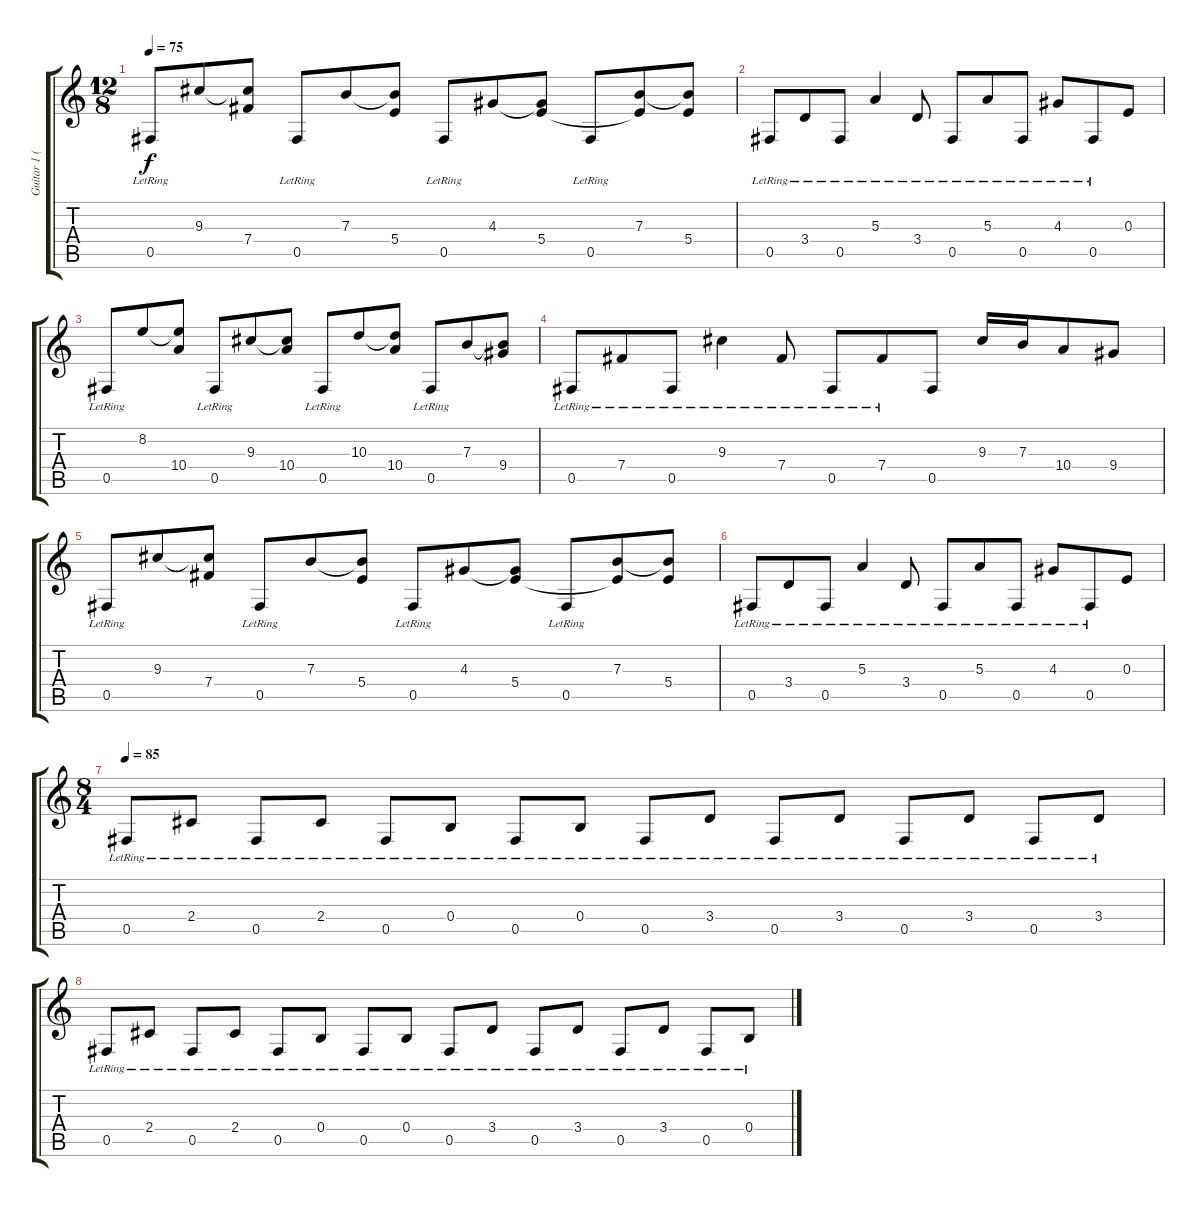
\track ("Guitar 1 (Clean)" "Guitar 1 (") {instrument electricguitarclean}
\staff {score tabs}
\tuning (Db4 Ab3 E3 B2 Gb2 Db2) {hide}
\ts (12 8)
\tempo 75
\clef g2
\ks c
0.5{lr}.8{dy f} 9.3.8 (9.3{t} 7.4).8 0.5{lr}.8 7.3.8 (7.3{t} 5.4).8 0.5{lr}.8 4.3.8 (4.3{t} 5.4).8 0.5{lr}.8 (7.3 5.4{t}).8 (7.3{t} 5.4).8 |
0.5{lr}.8 3.4{lr}.8 0.5{lr}.8 5.3{lr}.4 3.4{lr}.8 0.5{lr}.8 5.3{lr}.8 0.5{lr}.8 4.3{lr}.8 0.5{lr}.8 0.3.8 |
0.5{lr}.8 8.2.8 (8.2{t} 10.4).8 0.5{lr}.8 9.3.8 (9.3{t} 10.4).8 0.5{lr}.8 10.3.8 (10.3{t} 10.4).8 0.5{lr}.8 7.3.8 (7.3{t} 9.4).8 |
0.5{lr}.8 7.4{lr}.8 0.5{lr}.8 9.3{lr}.4 7.4{lr}.8 0.5{lr}.8 7.4{lr}.8 0.5.8 9.3.16 7.3.16 10.4.8 9.4.8 |
0.5{lr}.8 9.3.8 (9.3{t} 7.4).8 0.5{lr}.8 7.3.8 (7.3{t} 5.4).8 0.5{lr}.8 4.3.8 (4.3{t} 5.4).8 0.5{lr}.8 (7.3 5.4{t}).8 (7.3{t} 5.4).8 |
0.5{lr}.8 3.4{lr}.8 0.5{lr}.8 5.3{lr}.4 3.4{lr}.8 0.5{lr}.8 5.3{lr}.8 0.5{lr}.8 4.3{lr}.8 0.5{lr}.8 0.3.8 |
\ts (8 4)
\tempo 85
0.5{lr}.8 2.4{lr}.8 0.5{lr}.8 2.4{lr}.8 0.5{lr}.8 0.4{lr}.8 0.5{lr}.8 0.4{lr}.8 0.5{lr}.8 3.4{lr}.8 0.5{lr}.8 3.4{lr}.8 0.5{lr}.8 3.4{lr}.8 0.5{lr}.8 3.4{lr}.8 |
0.5{lr}.8 2.4{lr}.8 0.5{lr}.8 2.4{lr}.8 0.5{lr}.8 0.4{lr}.8 0.5{lr}.8 0.4{lr}.8 0.5{lr}.8 3.4{lr}.8 0.5{lr}.8 3.4{lr}.8 0.5{lr}.8 3.4{lr}.8 0.5{lr}.8 0.4{lr}.8
